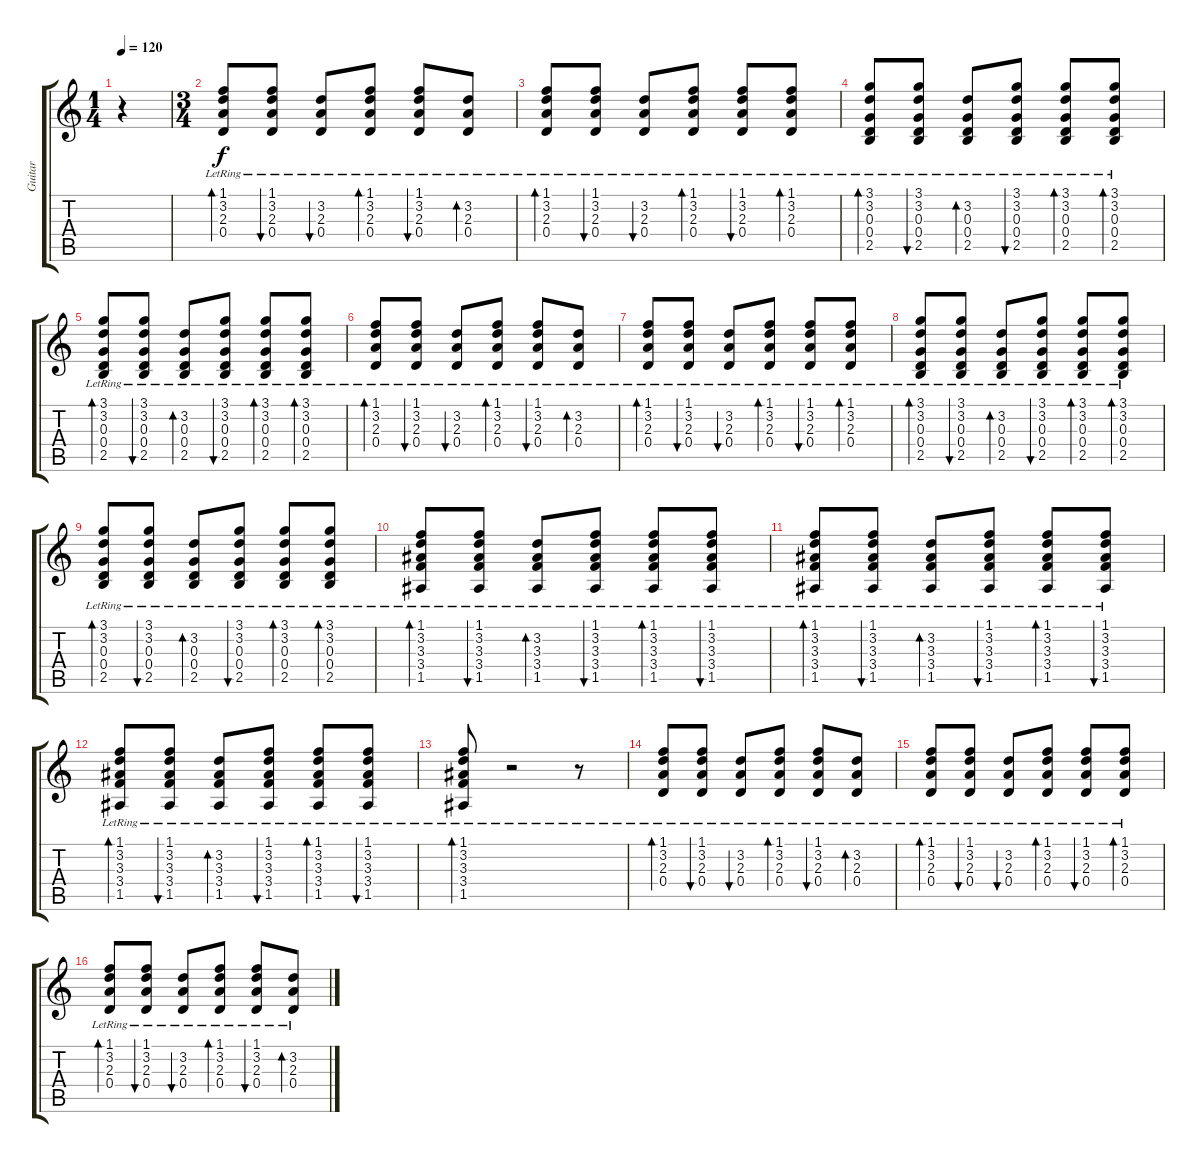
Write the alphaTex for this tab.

\track ("Guitar" "Guitar") {instrument acousticguitarsteel}
\staff {score tabs}
\tuning (E4 B3 G3 D3 A2 E2) {hide}
\ts (1 4)
\tempo 120
\clef g2
\ks c
r.4{dy f instrument acousticguitarsteel} |
\ts (3 4)
(1.1{lr} 3.2{lr} 2.3{lr} 0.4{lr}).8{bd 120} (1.1{lr} 3.2{lr} 2.3{lr} 0.4{lr}).8{bu 120} (3.2{lr} 2.3{lr} 0.4{lr}).8{bu 120} (1.1{lr} 3.2{lr} 2.3{lr} 0.4{lr}).8{bd 120} (1.1{lr} 3.2{lr} 2.3{lr} 0.4{lr}).8{bu 120} (3.2{lr} 2.3{lr} 0.4{lr}).8{bd 240} |
(1.1{lr} 3.2{lr} 2.3{lr} 0.4{lr}).8{bd 120} (1.1{lr} 3.2{lr} 2.3{lr} 0.4{lr}).8{bu 120} (3.2{lr} 2.3{lr} 0.4{lr}).8{bu 120} (1.1{lr} 3.2{lr} 2.3{lr} 0.4{lr}).8{bd 120} (1.1{lr} 3.2{lr} 2.3{lr} 0.4{lr}).8{bu 120} (1.1{lr} 3.2{lr} 2.3{lr} 0.4{lr}).8{bd 240} |
(3.1{lr} 3.2{lr} 0.3{lr} 0.4{lr} 2.5{lr}).8{bd 120} (3.1{lr} 3.2{lr} 0.3{lr} 0.4{lr} 2.5{lr}).8{bu 120} (3.2{lr} 0.3{lr} 0.4{lr} 2.5{lr}).8{bd 120} (3.1{lr} 3.2{lr} 0.3{lr} 0.4{lr} 2.5{lr}).8{bu 120} (3.1{lr} 3.2{lr} 0.3{lr} 0.4{lr} 2.5{lr}).8{bd 120} (3.1{lr} 3.2{lr} 0.3{lr} 0.4{lr} 2.5{lr}).8{bd 120} |
(3.1{lr} 3.2{lr} 0.3{lr} 0.4{lr} 2.5{lr}).8{bd 120} (3.1{lr} 3.2{lr} 0.3{lr} 0.4{lr} 2.5{lr}).8{bu 120} (3.2{lr} 0.3{lr} 0.4{lr} 2.5{lr}).8{bd 120} (3.1{lr} 3.2{lr} 0.3{lr} 0.4{lr} 2.5{lr}).8{bu 120} (3.1{lr} 3.2{lr} 0.3{lr} 0.4{lr} 2.5{lr}).8{bd 120} (3.1{lr} 3.2{lr} 0.3{lr} 0.4{lr} 2.5{lr}).8{bd 120} |
(1.1{lr} 3.2{lr} 2.3{lr} 0.4{lr}).8{bd 120} (1.1{lr} 3.2{lr} 2.3{lr} 0.4{lr}).8{bu 120} (3.2{lr} 2.3{lr} 0.4{lr}).8{bu 120} (1.1{lr} 3.2{lr} 2.3{lr} 0.4{lr}).8{bd 120} (1.1{lr} 3.2{lr} 2.3{lr} 0.4{lr}).8{bu 120} (3.2{lr} 2.3{lr} 0.4{lr}).8{bd 240} |
(1.1{lr} 3.2{lr} 2.3{lr} 0.4{lr}).8{bd 120} (1.1{lr} 3.2{lr} 2.3{lr} 0.4{lr}).8{bu 120} (3.2{lr} 2.3{lr} 0.4{lr}).8{bu 120} (1.1{lr} 3.2{lr} 2.3{lr} 0.4{lr}).8{bd 120} (1.1{lr} 3.2{lr} 2.3{lr} 0.4{lr}).8{bu 120} (1.1{lr} 3.2{lr} 2.3{lr} 0.4{lr}).8{bd 240} |
(3.1{lr} 3.2{lr} 0.3{lr} 0.4{lr} 2.5{lr}).8{bd 120} (3.1{lr} 3.2{lr} 0.3{lr} 0.4{lr} 2.5{lr}).8{bu 120} (3.2{lr} 0.3{lr} 0.4{lr} 2.5{lr}).8{bd 120} (3.1{lr} 3.2{lr} 0.3{lr} 0.4{lr} 2.5{lr}).8{bu 120} (3.1{lr} 3.2{lr} 0.3{lr} 0.4{lr} 2.5{lr}).8{bd 120} (3.1{lr} 3.2{lr} 0.3{lr} 0.4{lr} 2.5{lr}).8{bd 120} |
(3.1{lr} 3.2{lr} 0.3{lr} 0.4{lr} 2.5{lr}).8{bd 120} (3.1{lr} 3.2{lr} 0.3{lr} 0.4{lr} 2.5{lr}).8{bu 120} (3.2{lr} 0.3{lr} 0.4{lr} 2.5{lr}).8{bd 120} (3.1{lr} 3.2{lr} 0.3{lr} 0.4{lr} 2.5{lr}).8{bu 120} (3.1{lr} 3.2{lr} 0.3{lr} 0.4{lr} 2.5{lr}).8{bd 120} (3.1{lr} 3.2{lr} 0.3{lr} 0.4{lr} 2.5{lr}).8{bd 120} |
(1.1{lr} 3.2{lr} 3.3{lr} 3.4{lr} 1.5{lr}).8{bd 120} (1.1{lr} 3.2{lr} 3.3{lr} 3.4{lr} 1.5{lr}).8{bu 120} (3.2{lr} 3.3{lr} 3.4{lr} 1.5{lr}).8{bd 120} (1.1{lr} 3.2{lr} 3.3{lr} 3.4{lr} 1.5{lr}).8{bu 120} (1.1{lr} 3.2{lr} 3.3{lr} 3.4{lr} 1.5{lr}).8{bd 120} (1.1{lr} 3.2{lr} 3.3{lr} 3.4{lr} 1.5{lr}).8{bu 120} |
(1.1{lr} 3.2{lr} 3.3{lr} 3.4{lr} 1.5{lr}).8{bd 120} (1.1{lr} 3.2{lr} 3.3{lr} 3.4{lr} 1.5{lr}).8{bu 120} (3.2{lr} 3.3{lr} 3.4{lr} 1.5{lr}).8{bd 120} (1.1{lr} 3.2{lr} 3.3{lr} 3.4{lr} 1.5{lr}).8{bu 120} (1.1{lr} 3.2{lr} 3.3{lr} 3.4{lr} 1.5{lr}).8{bd 120} (1.1{lr} 3.2{lr} 3.3{lr} 3.4{lr} 1.5{lr}).8{bu 120} |
(1.1{lr} 3.2{lr} 3.3{lr} 3.4{lr} 1.5{lr}).8{bd 120} (1.1{lr} 3.2{lr} 3.3{lr} 3.4{lr} 1.5{lr}).8{bu 120} (3.2{lr} 3.3{lr} 3.4{lr} 1.5{lr}).8{bd 120} (1.1{lr} 3.2{lr} 3.3{lr} 3.4{lr} 1.5{lr}).8{bu 120} (1.1{lr} 3.2{lr} 3.3{lr} 3.4{lr} 1.5{lr}).8{bd 120} (1.1{lr} 3.2{lr} 3.3{lr} 3.4{lr} 1.5{lr}).8{bu 120} |
(1.1{lr} 3.2{lr} 3.3{lr} 3.4{lr} 1.5{lr}).8{bd 120} r.2 r.8 |
(1.1{lr} 3.2{lr} 2.3{lr} 0.4{lr}).8{bd 120} (1.1{lr} 3.2{lr} 2.3{lr} 0.4{lr}).8{bu 120} (3.2{lr} 2.3{lr} 0.4{lr}).8{bu 120} (1.1{lr} 3.2{lr} 2.3{lr} 0.4{lr}).8{bd 120} (1.1{lr} 3.2{lr} 2.3{lr} 0.4{lr}).8{bu 120} (3.2{lr} 2.3{lr} 0.4{lr}).8{bd 240} |
(1.1{lr} 3.2{lr} 2.3{lr} 0.4{lr}).8{bd 120} (1.1{lr} 3.2{lr} 2.3{lr} 0.4{lr}).8{bu 120} (3.2{lr} 2.3{lr} 0.4{lr}).8{bu 120} (1.1{lr} 3.2{lr} 2.3{lr} 0.4{lr}).8{bd 120} (1.1{lr} 3.2{lr} 2.3{lr} 0.4{lr}).8{bu 120} (1.1{lr} 3.2{lr} 2.3{lr} 0.4{lr}).8{bd 240} |
(1.1{lr} 3.2{lr} 2.3{lr} 0.4{lr}).8{bd 120} (1.1{lr} 3.2{lr} 2.3{lr} 0.4{lr}).8{bu 120} (3.2{lr} 2.3{lr} 0.4{lr}).8{bu 120} (1.1{lr} 3.2{lr} 2.3{lr} 0.4{lr}).8{bd 120} (1.1{lr} 3.2{lr} 2.3{lr} 0.4{lr}).8{bu 120} (3.2{lr} 2.3{lr} 0.4{lr}).8{bd 240}
